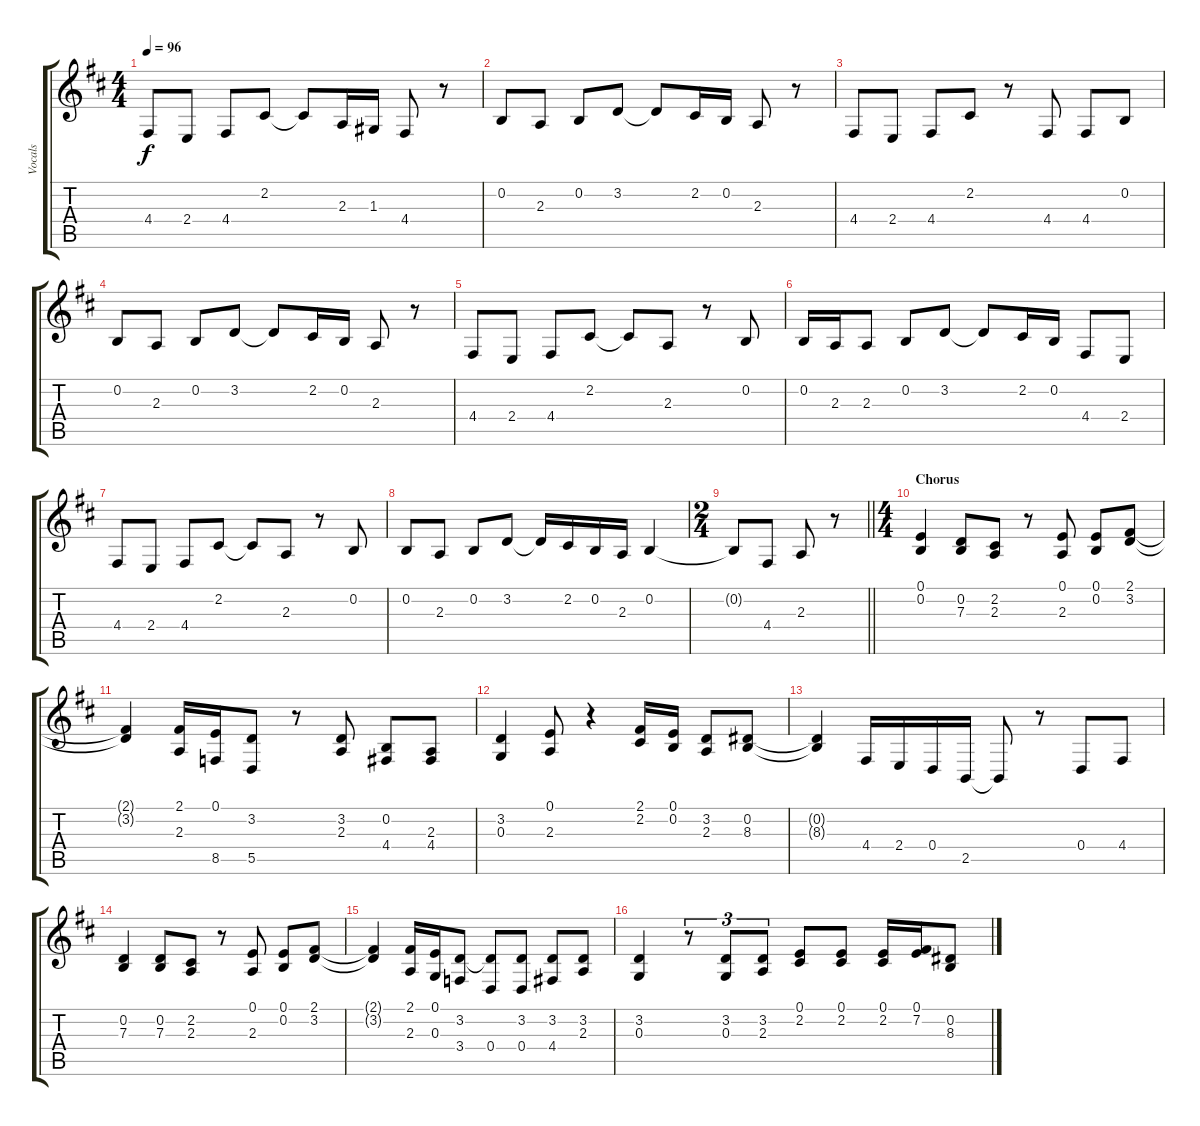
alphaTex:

\track ("Vocals" "Vocals") {instrument altosax}
\staff {score tabs}
\tuning (E4 B3 G3 D3 A2 E2) {hide}
\ts (4 4)
\tempo 96
\clef g2
\ks d
4.4.8{dy f} 2.4.8 4.4.8 2.2.8 2.2{t}.8 2.3.16 1.3.16 4.4.8 r.8 |
0.2.8 2.3.8 0.2.8 3.2.8 3.2{t}.8 2.2.16 0.2.16 2.3.8 r.8 |
4.4.8 2.4.8 4.4.8 2.2.8 r.8 4.4.8 4.4.8 0.2.8 |
0.2.8 2.3.8 0.2.8 3.2.8 3.2{t}.8 2.2.16 0.2.16 2.3.8 r.8 |
4.4.8 2.4.8 4.4.8 2.2.8 2.2{t}.8 2.3.8 r.8 0.2.8 |
0.2.16 2.3.16 2.3.8 0.2.8 3.2.8 3.2{t}.8 2.2.16 0.2.16 4.4.8 2.4.8 |
4.4.8 2.4.8 4.4.8 2.2.8 2.2{t}.8 2.3.8 r.8 0.2.8 |
0.2.8 2.3.8 0.2.8 3.2.8 3.2{t}.16 2.2.16 0.2.16 2.3.16 0.2.4 |
\ts (2 4)
\barLineRight lightlight
0.2{t}.8 4.4.8 2.3.8 r.8 |
\ts (4 4)
\section ("" "Chorus")
(0.1 0.2).4 (0.2 7.3).8 (2.2 2.3).8 r.8 (0.1 2.3).8 (0.1 0.2).8 (2.1 3.2).8 |
(2.1{t} 3.2{t}).4 (2.1 2.3).16 (0.1 8.5).16 (3.2 5.5).8 r.8 (3.2 2.3).8 (0.2 4.4).8 (2.3 4.4).8 |
(3.2 0.3).4 (0.1 2.3).8 r.4 (2.1 2.2).16 (0.1 0.2).16 (3.2 2.3).8 (0.2 8.3).8 |
(0.2{t} 8.3{t}).4 4.4.16 2.4.16 0.4.16 2.5.16 2.5{t}.8 r.8 0.4.8 4.4.8 |
(0.2 7.3).4 (0.2 7.3).8 (2.2 2.3).8 r.8 (0.1 2.3).8 (0.1 0.2).8 (2.1 3.2).8 |
(2.1{t} 3.2{t}).4 (2.1 2.3).16 (0.1 0.3).16 (3.2 3.4).8 (3.2{t} 0.4).8 (3.2 0.4).8 (3.2 4.4).8 (3.2 2.3).8 |
(3.2 0.3).4 r.8{tu (3 2)} (3.2 0.3).8{tu (3 2)} (3.2 2.3).8{tu (3 2)} (0.1 2.2).8 (0.1 2.2).8 (0.1 2.2).16 (0.1 7.2).16 (0.2 8.3).8
